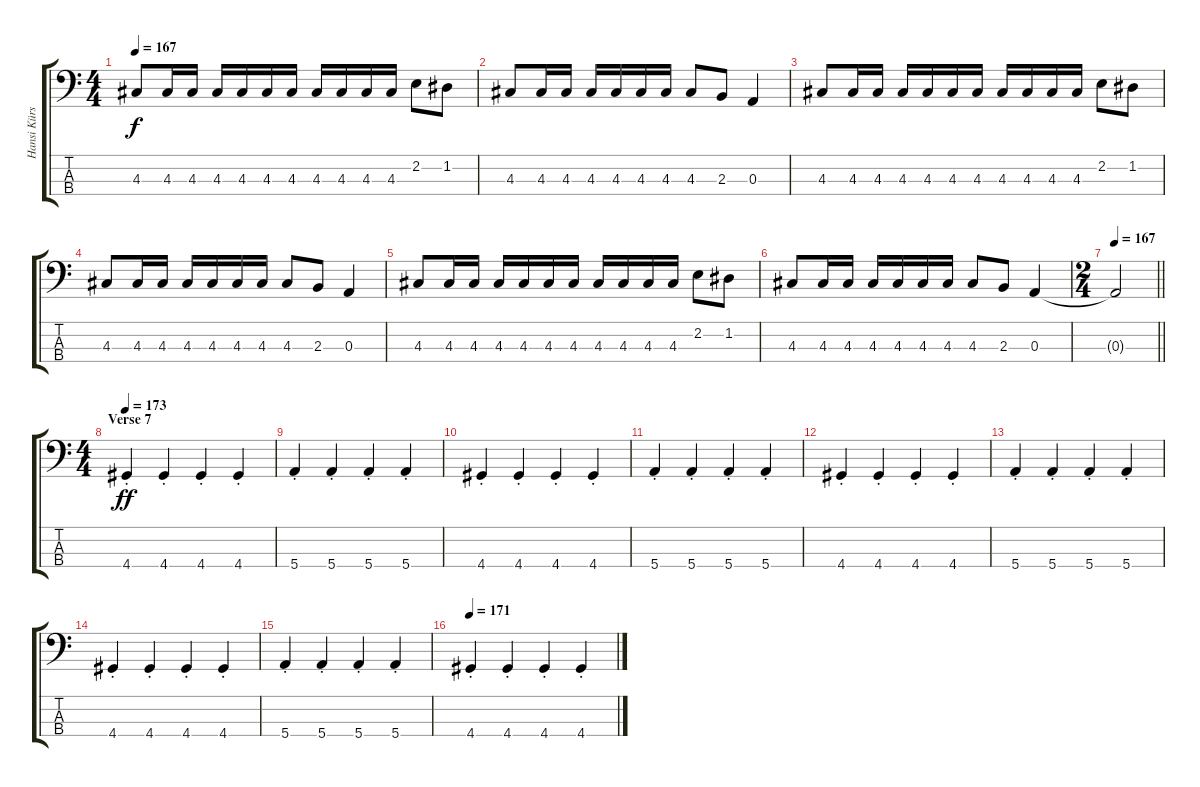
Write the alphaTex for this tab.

\track ("Hansi Kürsch" "Hansi Kürs") {instrument electricbasspick}
\staff {score tabs}
\tuning (G2 D2 A1 E1) {hide}
\ts (4 4)
\tempo 167
\clef f4
\ks c
4.3.8{dy f} 4.3.16 4.3.16 4.3.16 4.3.16 4.3.16 4.3.16 4.3.16 4.3.16 4.3.16 4.3.16 2.2.8 1.2.8 |
4.3.8 4.3.16 4.3.16 4.3.16 4.3.16 4.3.16 4.3.16 4.3.8 2.3.8 0.3.4 |
4.3.8 4.3.16 4.3.16 4.3.16 4.3.16 4.3.16 4.3.16 4.3.16 4.3.16 4.3.16 4.3.16 2.2.8 1.2.8 |
4.3.8 4.3.16 4.3.16 4.3.16 4.3.16 4.3.16 4.3.16 4.3.8 2.3.8 0.3.4 |
4.3.8 4.3.16 4.3.16 4.3.16 4.3.16 4.3.16 4.3.16 4.3.16 4.3.16 4.3.16 4.3.16 2.2.8 1.2.8 |
4.3.8 4.3.16 4.3.16 4.3.16 4.3.16 4.3.16 4.3.16 4.3.8 2.3.8 0.3.4 |
\ts (2 4)
\tempo 167
\barLineRight lightlight
0.3{t}.2 |
\ts (4 4)
\section ("" "Verse 7")
\tempo 173
4.4{st}.4{dy ff} 4.4{st}.4 4.4{st}.4 4.4{st}.4 |
5.4{st}.4 5.4{st}.4 5.4{st}.4 5.4{st}.4 |
4.4{st}.4 4.4{st}.4 4.4{st}.4 4.4{st}.4 |
5.4{st}.4 5.4{st}.4 5.4{st}.4 5.4{st}.4 |
4.4{st}.4 4.4{st}.4 4.4{st}.4 4.4{st}.4 |
5.4{st}.4 5.4{st}.4 5.4{st}.4 5.4{st}.4 |
4.4{st}.4 4.4{st}.4 4.4{st}.4 4.4{st}.4 |
5.4{st}.4 5.4{st}.4 5.4{st}.4 5.4{st}.4 |
\tempo 171
4.4{st}.4 4.4{st}.4 4.4{st}.4 4.4{st}.4
